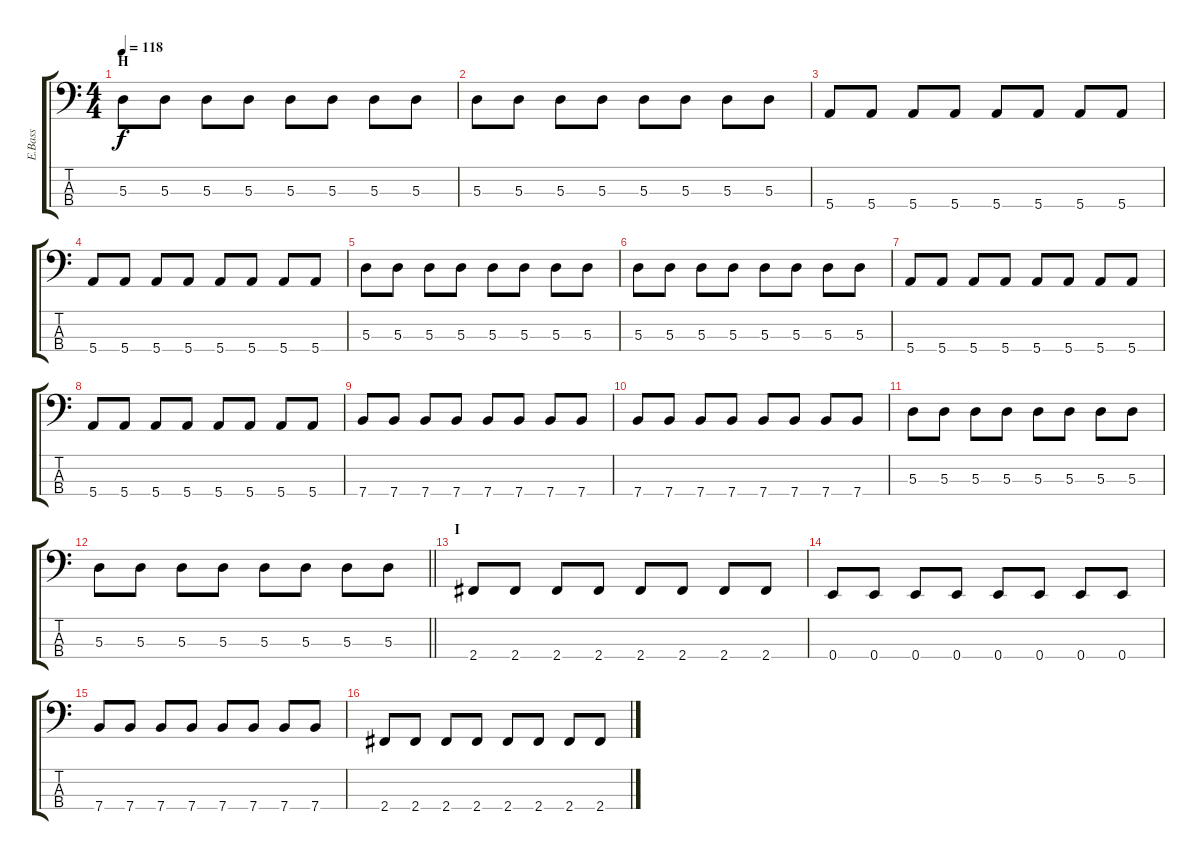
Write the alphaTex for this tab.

\track ("E.Bass" "E.Bass") {instrument electricbassfinger}
\staff {score tabs}
\tuning (G2 D2 A1 E1) {hide}
\ts (4 4)
\section ("" "H")
\tempo 118
\clef f4
\ks c
5.3.8{dy f} 5.3.8 5.3.8 5.3.8 5.3.8 5.3.8 5.3.8 5.3.8 |
5.3.8 5.3.8 5.3.8 5.3.8 5.3.8 5.3.8 5.3.8 5.3.8 |
5.4.8 5.4.8 5.4.8 5.4.8 5.4.8 5.4.8 5.4.8 5.4.8 |
5.4.8 5.4.8 5.4.8 5.4.8 5.4.8 5.4.8 5.4.8 5.4.8 |
5.3.8 5.3.8 5.3.8 5.3.8 5.3.8 5.3.8 5.3.8 5.3.8 |
5.3.8 5.3.8 5.3.8 5.3.8 5.3.8 5.3.8 5.3.8 5.3.8 |
5.4.8 5.4.8 5.4.8 5.4.8 5.4.8 5.4.8 5.4.8 5.4.8 |
5.4.8 5.4.8 5.4.8 5.4.8 5.4.8 5.4.8 5.4.8 5.4.8 |
7.4.8 7.4.8 7.4.8 7.4.8 7.4.8 7.4.8 7.4.8 7.4.8 |
7.4.8 7.4.8 7.4.8 7.4.8 7.4.8 7.4.8 7.4.8 7.4.8 |
5.3.8 5.3.8 5.3.8 5.3.8 5.3.8 5.3.8 5.3.8 5.3.8 |
\barLineRight lightlight
5.3.8 5.3.8 5.3.8 5.3.8 5.3.8 5.3.8 5.3.8 5.3.8 |
\section ("" "I")
2.4.8 2.4.8 2.4.8 2.4.8 2.4.8 2.4.8 2.4.8 2.4.8 |
0.4.8 0.4.8 0.4.8 0.4.8 0.4.8 0.4.8 0.4.8 0.4.8 |
7.4.8 7.4.8 7.4.8 7.4.8 7.4.8 7.4.8 7.4.8 7.4.8 |
2.4.8 2.4.8 2.4.8 2.4.8 2.4.8 2.4.8 2.4.8 2.4.8
